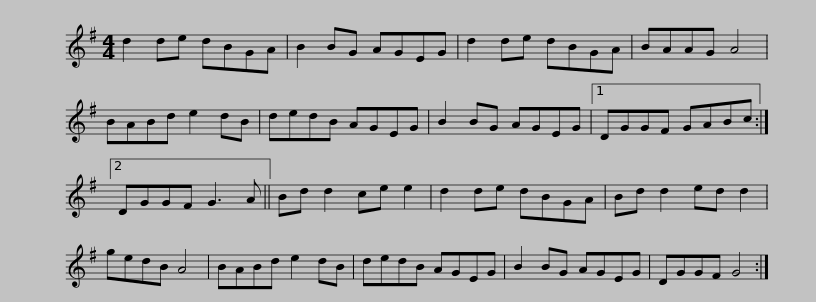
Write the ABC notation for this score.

X:1
L:1/8
M:4/4
I:linebreak $
K:G
V:1 treble
V:1
 d2 de dBGA | B2 BG AGEG | d2 de dBGA | BAAG A4 | BABd e2 dB | %5
 dedB AGEG |$ B2 BG AGEG |1 DGGF GABc :|2 DGGF G3 A || Bd d2 ce e2 | %10
 d2 de dBGA | Bd d2 ed d2 |$ gedB A4 | BABd e2 dB | dedB AGEG | %15
 B2 BG AGEG | DGGF G4 :| %17
